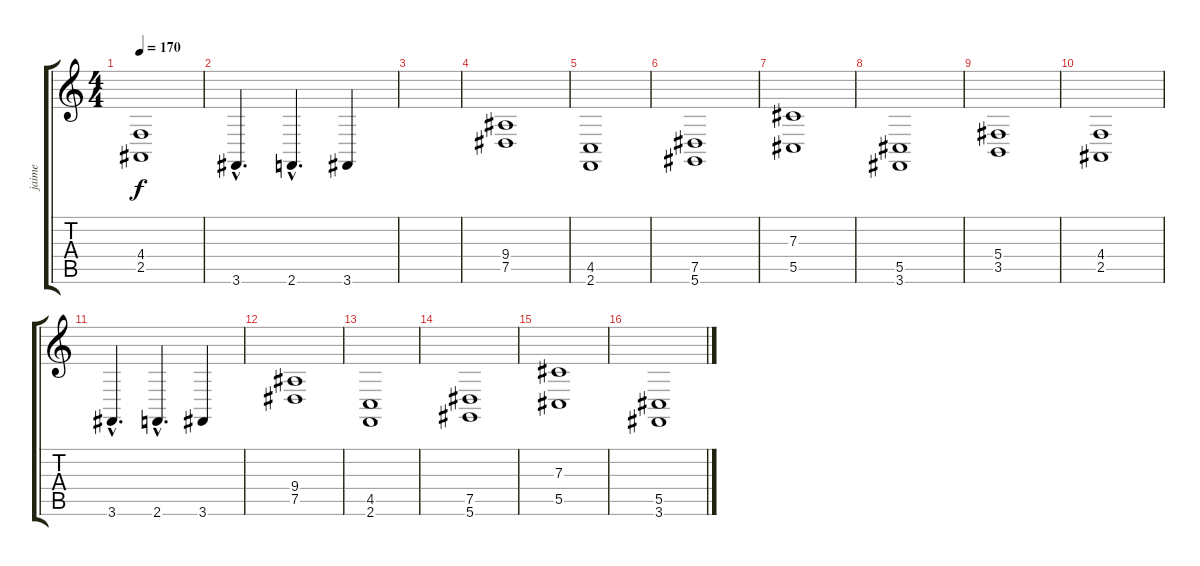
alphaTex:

\track ("jaime" "jaime") {instrument choiraahs}
\staff {score tabs}
\tuning (Eb4 Bb3 Gb3 Db3 Ab2 Eb2) {hide}
\ts (4 4)
\tempo 170
\clef g2
\ks c
(4.4 2.5).1{dy f} |
3.6{hac}.4{d} 2.6{hac}.4{d} 3.6.4 |
|
(9.4 7.5).1 |
(4.5 2.6).1 |
(7.5 5.6).1 |
(7.3 5.5).1 |
(5.5 3.6).1 |
(5.4 3.5).1 |
(4.4 2.5).1 |
3.6{hac}.4{d} 2.6{hac}.4{d} 3.6.4 |
(9.4 7.5).1 |
(4.5 2.6).1 |
(7.5 5.6).1 |
(7.3 5.5).1 |
(5.5 3.6).1
